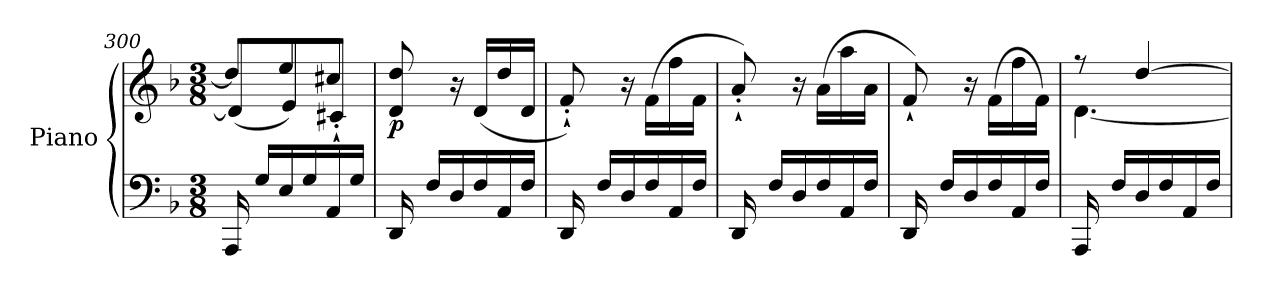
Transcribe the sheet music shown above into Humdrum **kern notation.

**kern	**kern	**dynam
*part1	*part1	*part1
*staff2	*staff1	*staff1/2
*I"Piano	*	*
*I'Pno	*	*
*clefF4	*clefG2	*
*k[b-]	*k[b-]	*
*M3/8	*M3/8	*
=300	=300	=300
*	*^	*
16AAA/	8dd/L]	(<8d/L]	.
16G/LL	.	.	.
16E/	8ee/	8e/)	.
16G/	.	.	.
16AA/	8cc#X/J	8c#X'`/J	.
16G/JJ	.	.	.
*	*v	*v	*
=301	=301	=301
!	!	!LO:DY:b
16DD/	8d/ 8dd/	p
16F/LL	.	.
16D/	16r	.
16F/	(<16d/LL	.
16AA/	16dd/	.
16F/JJ	16d/JJ	.
=302	=302	=302
16DD/	8f'`/)	.
16F/LL	.	.
16D/	16r	.
16F/	(>16f\LL	.
16AA/	16ff\	.
16F/JJ	16f\JJ	.
=303	=303	=303
16DD/	8a'`/)	.
16F/LL	.	.
16D/	16r	.
16F/	(>16a\LL	.
16AA/	16aa\	.
16F/JJ	16a\JJ	.
!!LO:LB:g=z
=304	=304	=304
16DD/	8f`/)	.
16F/LL	.	.
16D/	16r	.
16F/	(>16f\LL	.
16AA/	16ff\	.
16F/JJ	16f\JJ)	.
=305	=305	=305
*	*^	*
16AAA/	8r	[4.d\	.
16F/LL	.	.	.
16D/	[4dd/	.	.
16F/	.	.	.
16AA/	.	.	.
16F/JJ	.	.	.
*	*v	*v	*
=	=	=
*-	*-	*-
